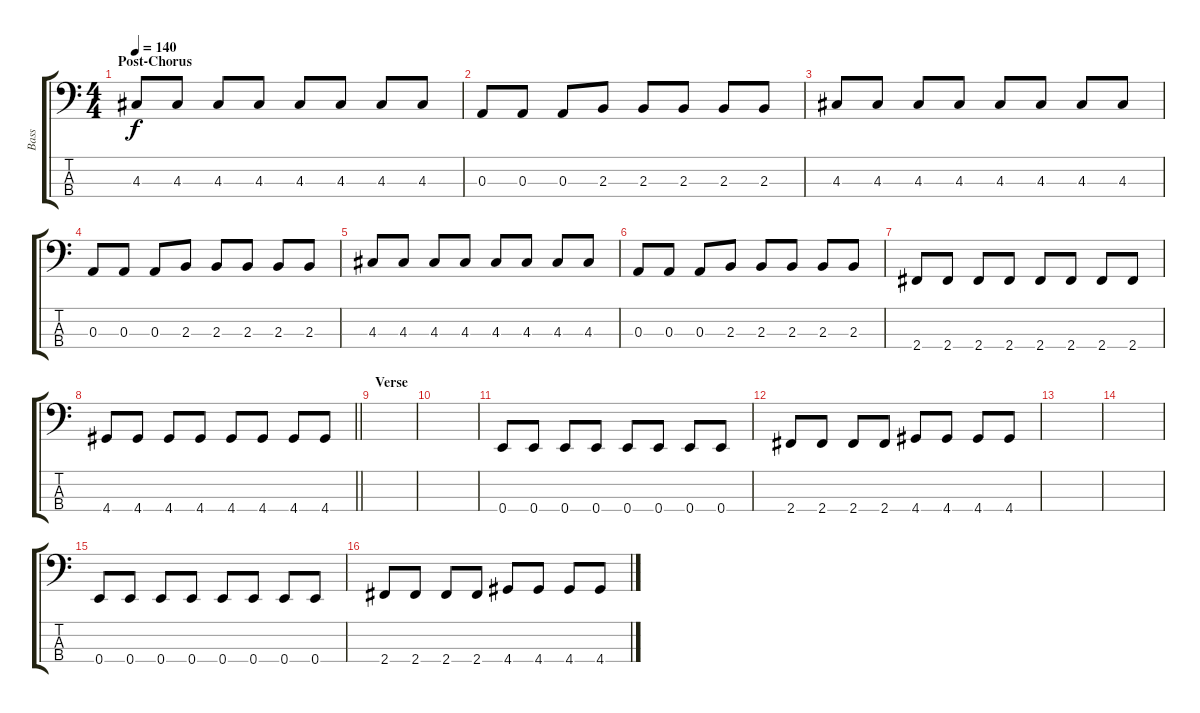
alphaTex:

\track ("Bass" "Bass") {instrument electricbasspick}
\staff {score tabs}
\tuning (G2 D2 A1 E1) {hide}
\ts (4 4)
\section ("" "Post-Chorus")
\tempo 140
\clef f4
\ks c
4.3.8{dy f} 4.3.8 4.3.8 4.3.8 4.3.8 4.3.8 4.3.8 4.3.8 |
0.3.8 0.3.8 0.3.8 2.3.8 2.3.8 2.3.8 2.3.8 2.3.8 |
4.3.8 4.3.8 4.3.8 4.3.8 4.3.8 4.3.8 4.3.8 4.3.8 |
0.3.8 0.3.8 0.3.8 2.3.8 2.3.8 2.3.8 2.3.8 2.3.8 |
4.3.8 4.3.8 4.3.8 4.3.8 4.3.8 4.3.8 4.3.8 4.3.8 |
0.3.8 0.3.8 0.3.8 2.3.8 2.3.8 2.3.8 2.3.8 2.3.8 |
2.4.8 2.4.8 2.4.8 2.4.8 2.4.8 2.4.8 2.4.8 2.4.8 |
\barLineRight lightlight
4.4.8 4.4.8 4.4.8 4.4.8 4.4.8 4.4.8 4.4.8 4.4.8 |
\section ("" "Verse")
|
|
0.4.8 0.4.8 0.4.8 0.4.8 0.4.8 0.4.8 0.4.8 0.4.8 |
2.4.8 2.4.8 2.4.8 2.4.8 4.4.8 4.4.8 4.4.8 4.4.8 |
|
|
0.4.8 0.4.8 0.4.8 0.4.8 0.4.8 0.4.8 0.4.8 0.4.8 |
2.4.8 2.4.8 2.4.8 2.4.8 4.4.8 4.4.8 4.4.8 4.4.8
